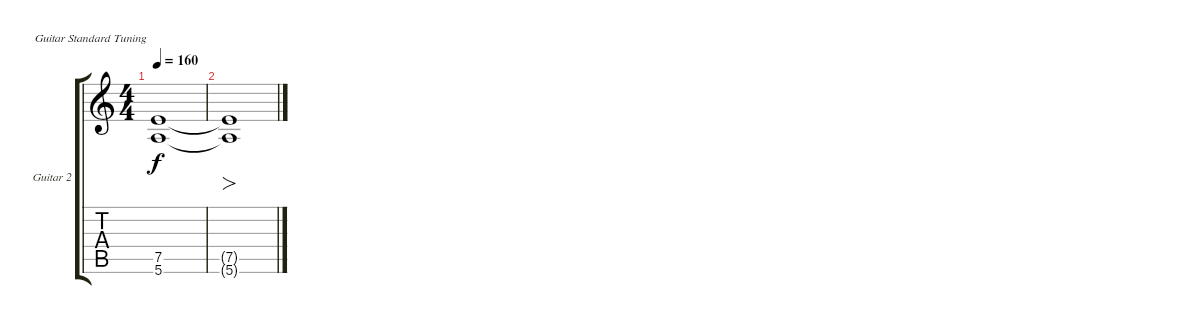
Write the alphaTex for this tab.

\defaultSystemsLayout 4
\bracketExtendMode groupsimilarinstruments
\firstSystemTrackNameOrientation horizontal
\otherSystemsTrackNameOrientation horizontal
\track ("Guitar 2" "Guitar 2") {instrument distortionguitar}
\staff {score tabs}
\tuning (E4 B3 G3 D3 A2 E2)
\ts (4 4)
\tempo 160
\clef g2
\ks aminor
(5.6{t} 7.5{t}).1{dy f} |
(5.6{t} 7.5{t}).1{fo}
